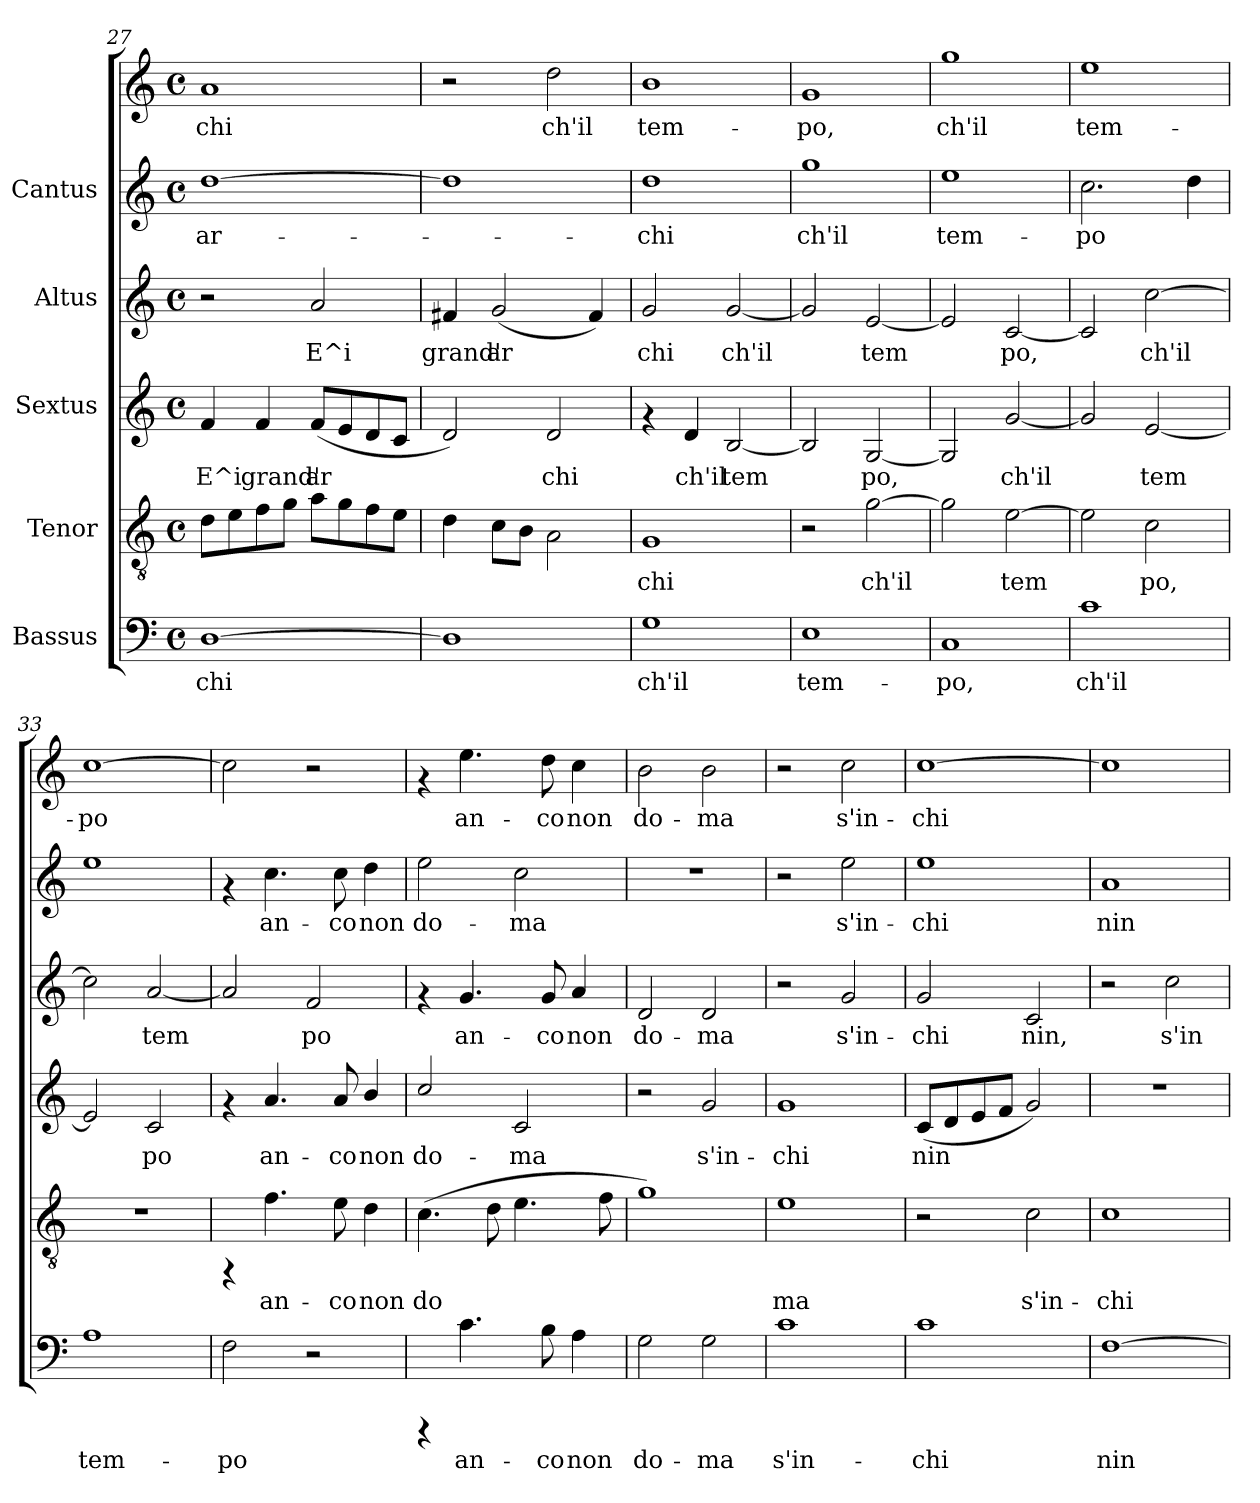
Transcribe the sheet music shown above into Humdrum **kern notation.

**kern	**text	**kern	**text	**kern	**text	**kern	**text	**kern	**text	**kern	**text
*part5	*part5	*part4	*part4	*part3	*part3	*part2	*part2	*part1	*part1	*part1	*part1
*staff6	*staff6	*staff5	*staff5	*staff4	*staff4	*staff3	*staff3	*staff2	*staff2	*staff1	*staff1
*I"Bassus	*	*I"Tenor	*	*I"Sextus	*	*I"Altus	*	*I"Cantus	*	*	*
*clefF4	*	*clefGv2	*	*clefG2	*	*clefG2	*	*clefG2	*	*clefG2	*
*M4/4	*	*M4/4	*	*M4/4	*	*M4/4	*	*M4/4	*	*M4/4	*
*met(c)	*	*met(c)	*	*met(c)	*	*met(c)	*	*met(c)	*	*met(c)	*
=27	=27	=27	=27	=27	=27	=27	=27	=27	=27	=27	=27
!	!LO:LY:b:cj	!	!	!	!LO:LY:b:cj	!	!	!	!LO:LY:b:cj	!	!LO:LY:b:cj
[>1D	-chi	8d\L	.	4f/	E^i	2r	.	[>1dd	ar-	1a	chi
.	.	8e\	.	.	.	.	.	.	.	.	.
!	!	!	!	!	!LO:LY:b:cj	!	!	!	!	!	!
.	.	8f\	.	4f/	grand'	.	.	.	.	.	.
.	.	8g\J	.	.	.	.	.	.	.	.	.
!	!	!	!	!	!LO:LY:b:cj	!	!LO:LY:b:cj	!	!	!	!
.	.	8a\L	.	(<8f/L	ar-	2a/	E^i	.	.	.	.
!	!	!	!	!	!LO:LY:b:cj	!	!	!	!	!	!
.	.	8g\	.	8e/	--	.	.	.	.	.	.
!	!	!	!	!	!LO:LY:b:cj	!	!	!	!	!	!
.	.	8f\	.	8d/	--	.	.	.	.	.	.
!	!	!	!	!	!LO:LY:b:cj	!	!	!	!	!	!
.	.	8e\J	.	8c/J	--	.	.	.	.	.	.
=28	=28	=28	=28	=28	=28	=28	=28	=28	=28	=28	=28
!	!	!	!	!	!LO:LY:b:cj	!	!LO:LY:b:cj	!	!	!	!
1D]	.	4d\	.	2d/)	-	4f#X/	grand'	1dd]	.	2r	.
!	!	!	!	!	!	!	!LO:LY:b:cj	!	!	!	!
.	.	8c\L	.	.	.	(<2g/	ar-	.	.	.	.
.	.	8B\J	.	.	.	.	.	.	.	.	.
!	!	!	!	!	!LO:LY:b:cj	!	!	!	!	!	!LO:LY:b:cj
.	.	2A\	.	2d/	chi	.	.	.	.	2dd\	-ch'il
!	!	!	!	!	!	!	!LO:LY:b:cj	!	!	!	!
.	.	.	.	.	.	4f#/)	--	.	.	.	.
=29	=29	=29	=29	=29	=29	=29	=29	=29	=29	=29	=29
!	!LO:LY:b:cj	!	!LO:LY:b:cj	!	!	!	!LO:LY:b:cj	!	!LO:LY:b:cj	!	!LO:LY:b:cj
1G	ch'il	1G	-chi	4rf	.	2g/	-chi	1dd	-chi	1b	tem-
!	!	!	!	!	!LO:LY:b:cj	!	!	!	!	!	!
.	.	.	.	4d/	ch'il	.	.	.	.	.	.
!	!	!	!	!	!LO:LY:b:cj	!	!LO:LY:b:cj	!	!	!	!
.	.	.	.	[<2B/	tem-	[<2g/	ch'il	.	.	.	.
=30	=30	=30	=30	=30	=30	=30	=30	=30	=30	=30	=30
!	!LO:LY:b:cj	!	!	!	!LO:LY:b:cj	!	!LO:LY:b:cj	!	!LO:LY:b:cj	!	!LO:LY:b:cj
1E	tem-	2r	.	2B/]	-	2g/]	.	1gg	ch'il	1g	po,
!	!	!	!LO:LY:b:cj	!	!LO:LY:b:cj	!	!LO:LY:b:cj	!	!	!	!
.	.	[>2g\	ch'il	[<2G/	po,	[<2e/	tem-	.	.	.	.
!!LO:LB:g=z
=31	=31	=31	=31	=31	=31	=31	=31	=31	=31	=31	=31
!	!LO:LY:b:cj	!	!LO:LY:b:cj	!	!LO:LY:b:cj	!	!LO:LY:b:cj	!	!LO:LY:b:cj	!	!LO:LY:b:cj
1C	-po,	2g\]	.	2G/]	.	2e/]	-	1ee	tem-	1gg	ch'il
!	!	!	!LO:LY:b:cj	!	!LO:LY:b:cj	!	!LO:LY:b:cj	!	!	!	!
.	.	[>2e\	tem-	[<2g/	ch'il	[<2c/	po,	.	.	.	.
=32	=32	=32	=32	=32	=32	=32	=32	=32	=32	=32	=32
!	!LO:LY:b:cj	!	!LO:LY:b:cj	!	!LO:LY:b:cj	!	!LO:LY:b:cj	!	!LO:LY:b:cj	!	!LO:LY:b:cj
1c	ch'il	2e\]	-	2g/]	.	2c/]	.	2.cc\	-po	1ee	-tem-
!	!	!	!LO:LY:b:cj	!	!LO:LY:b:cj	!	!LO:LY:b:cj	!	!	!	!
.	.	2c\	po,	[<2e/	tem-	[>2cc\	ch'il	.	.	.	.
!	!	!	!	!	!	!	!	!	!LO:LY:b:cj	!	!
.	.	.	.	.	.	.	.	4dd\	.	.	.
=33	=33	=33	=33	=33	=33	=33	=33	=33	=33	=33	=33
!	!LO:LY:b:cj	!	!	!	!LO:LY:b:cj	!	!LO:LY:b:cj	!	!	!	!LO:LY:b:cj
1A	tem-	1r	.	2e/]	-	2cc\]	.	1ee	.	[>1cc	po
!	!	!	!	!	!LO:LY:b:cj	!	!LO:LY:b:cj	!	!	!	!
.	.	.	.	2c/	po	[<2a/	tem-	.	.	.	.
=34	=34	=34	=34	=34	=34	=34	=34	=34	=34	=34	=34
!	!LO:LY:b:cj	!	!	!	!	!	!LO:LY:b:cj	!	!	!	!
2F\	-po	4rFF	.	4rf	.	2a/]	-	4rf	.	2cc\]	.
!	!	!	!LO:LY:b:cj	!	!LO:LY:b:cj	!	!	!	!LO:LY:b:cj	!	!
.	.	4.f\	an-	4.a/	an-	.	.	4.cc\	an-	.	.
!	!	!	!	!	!	!	!LO:LY:b:cj	!	!	!	!
2r	.	.	.	.	.	2f/	po	.	.	2r	.
!	!	!	!LO:LY:b:cj	!	!LO:LY:b:cj	!	!	!	!LO:LY:b:cj	!	!
.	.	8e\	-co	8a/	-co	.	.	8cc\	-co	.	.
!	!	!	!LO:LY:b:cj	!	!LO:LY:b:cj	!	!	!	!LO:LY:b:cj	!	!
.	.	4d\	non	4b/	non	.	.	4dd\	non	.	.
=35	=35	=35	=35	=35	=35	=35	=35	=35	=35	=35	=35
!	!	!	!LO:LY:b:cj	!	!LO:LY:b:cj	!	!	!	!LO:LY:b:cj	!	!
4rCCC	.	(>4.c\	do-	2cc/	do-	4rf	.	2ee\	do-	4rf	.
!	!LO:LY:b:cj	!	!	!	!	!	!LO:LY:b:cj	!	!	!	!LO:LY:b:cj
4.c\	an-	.	.	.	.	4.g/	an-	.	.	4.ee\	an-
!	!	!	!LO:LY:b:cj	!	!	!	!	!	!	!	!
.	.	8d\	--	.	.	.	.	.	.	.	.
!	!	!	!LO:LY:b:cj	!	!LO:LY:b:cj	!	!	!	!LO:LY:b:cj	!	!
.	.	4.e\	--	2c/	-ma	.	.	2cc\	-ma	.	.
!	!LO:LY:b:cj	!	!	!	!	!	!LO:LY:b:cj	!	!	!	!LO:LY:b:cj
8B\	-co	.	.	.	.	8g/	-co	.	.	8dd\	-co
!	!LO:LY:b:cj	!	!	!	!	!	!LO:LY:b:cj	!	!	!	!LO:LY:b:cj
4A\	non	.	.	.	.	4a/	non	.	.	4cc\	non
!	!	!	!LO:LY:b:cj	!	!	!	!	!	!	!	!
.	.	8f\	--	.	.	.	.	.	.	.	.
=36	=36	=36	=36	=36	=36	=36	=36	=36	=36	=36	=36
!	!LO:LY:b:cj	!	!	!	!	!	!LO:LY:b:cj	!	!	!	!LO:LY:b:cj
2G\	do-	1g)	.	2r	.	2d/	do-	1r	.	2b\	do-
!	!LO:LY:b:cj	!	!	!	!LO:LY:b:cj	!	!LO:LY:b:cj	!	!	!	!LO:LY:b:cj
2G\	-ma	.	.	2g/	s'in-	2d/	-ma	.	.	2b\	-ma
=37	=37	=37	=37	=37	=37	=37	=37	=37	=37	=37	=37
!	!LO:LY:b:cj	!	!LO:LY:b:cj	!	!LO:LY:b:cj	!	!	!	!	!	!
1c	s'in-	1e	-ma	1g	-chi	2r	.	2r	.	2r	.
!	!	!	!	!	!	!	!LO:LY:b:cj	!	!LO:LY:b:cj	!	!LO:LY:b:cj
.	.	.	.	.	.	2g/	s'in-	2ee\	-s'in-	2cc\	s'in-
!!LO:PB:g=z
=38	=38	=38	=38	=38	=38	=38	=38	=38	=38	=38	=38
!	!LO:LY:b:cj	!	!	!	!LO:LY:b:cj	!	!LO:LY:b:cj	!	!LO:LY:b:cj	!	!LO:LY:b:cj
1c	-chi	2r	.	(<8c/L	nin	2g/	-chi	1ee	chi	[>1cc	-chi
!	!	!	!	!	!LO:LY:b:cj	!	!	!	!	!	!
.	.	.	.	8d/	.	.	.	.	.	.	.
!	!	!	!	!	!LO:LY:b:cj	!	!	!	!	!	!
.	.	.	.	8e/	.	.	.	.	.	.	.
!	!	!	!	!	!LO:LY:b:cj	!	!	!	!	!	!
.	.	.	.	8f/J	.	.	.	.	.	.	.
!	!	!	!LO:LY:b:cj	!	!LO:LY:b:cj	!	!LO:LY:b:cj	!	!	!	!
.	.	2c\	s'in-	2g/)	.	2c/	nin,	.	.	.	.
=39	=39	=39	=39	=39	=39	=39	=39	=39	=39	=39	=39
!	!LO:LY:b:cj	!	!LO:LY:b:cj	!	!	!	!	!	!LO:LY:b:cj	!	!
[>1F	nin	1c	-chi	1r	.	2r	.	1a	nin	1cc]	.
!	!	!	!	!	!	!	!LO:LY:b:cj	!	!	!	!
.	.	.	.	.	.	2cc\	s'in-	.	.	.	.
=	=	=	=	=	=	=	=	=	=	=	=
*-	*-	*-	*-	*-	*-	*-	*-	*-	*-	*-	*-
